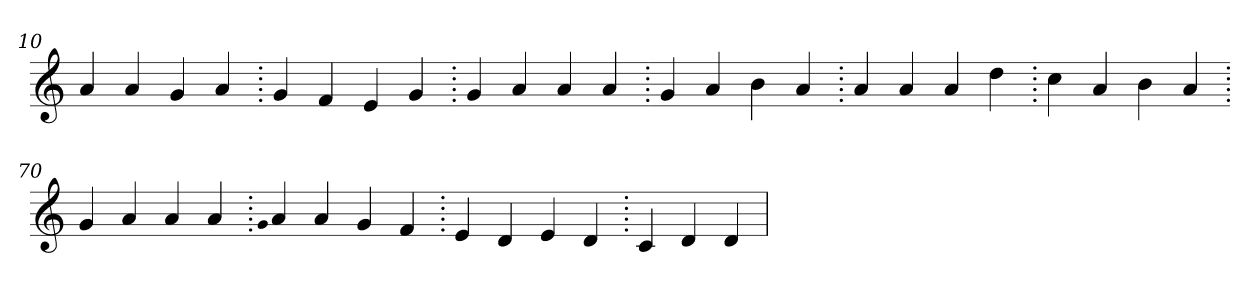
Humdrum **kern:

**kern
*part1
*staff1
*clefG2
=10.
4a
4a
4g
4a
=20.
4g
4f
4e
4g
=30.
4g
4a
4a
4a
=40.
4g
4a
4b
4a
=50.
4a
4a
4a
4dd
=60.
4cc
4a
4b
4a
=70.
4g
4a
4a
4a
=80.
qqg
4a
4a
4g
4f
=90.
4e
4d
4e
4d
=100.
4c
4d
4d
=
*-
